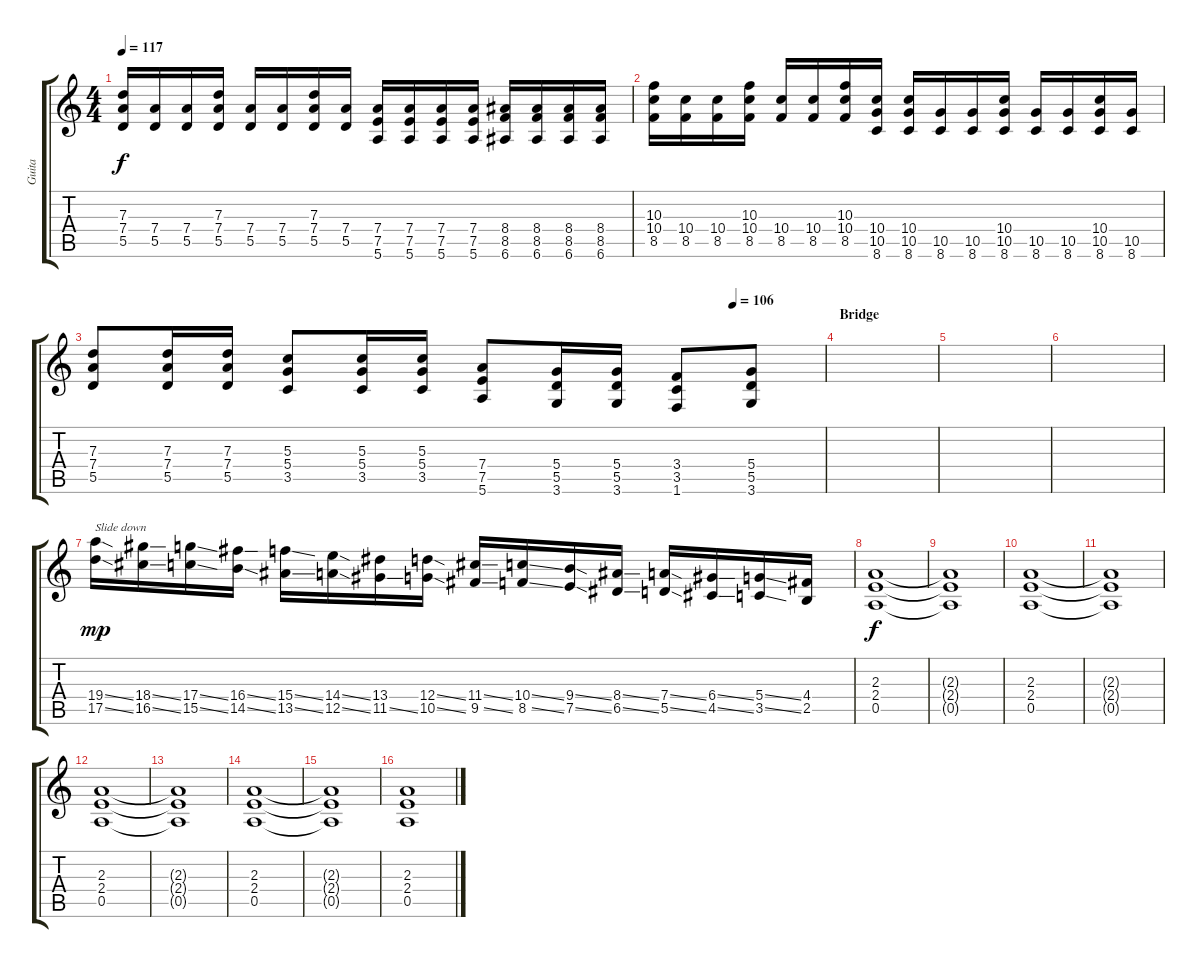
\track ("Guita" "Guita") {instrument distortionguitar}
\staff {score tabs}
\tuning (E4 B3 G3 D3 A2 E2) {hide}
\ts (4 4)
\tempo 117
\clef g2
\ks c
(7.3 7.4 5.5).16{dy f} (7.4 5.5).16 (7.4 5.5).16 (7.3 7.4 5.5).16 (7.4 5.5).16 (7.4 5.5).16 (7.3 7.4 5.5).16 (7.4 5.5).16 (7.4 7.5 5.6).16 (7.4 7.5 5.6).16 (7.4 7.5 5.6).16 (7.4 7.5 5.6).16 (8.4 8.5 6.6).16 (8.4 8.5 6.6).16 (8.4 8.5 6.6).16 (8.4 8.5 6.6).16 |
(10.3 10.4 8.5).16 (10.4 8.5).16 (10.4 8.5).16 (10.3 10.4 8.5).16 (10.4 8.5).16 (10.4 8.5).16 (10.3 10.4 8.5).16 (10.4 10.5 8.6).16 (10.4 10.5 8.6).16 (10.5 8.6).16 (10.5 8.6).16 (10.4 10.5 8.6).16 (10.5 8.6).16 (10.5 8.6).16 (10.4 10.5 8.6).16 (10.5 8.6).16 |
\tempo (106 0.875)
(7.3 7.4 5.5).8 (7.3 7.4 5.5).16 (7.3 7.4 5.5).16 (5.3 5.4 3.5).8 (5.3 5.4 3.5).16 (5.3 5.4 3.5).16 (7.4 7.5 5.6).8 (5.4 5.5 3.6).16 (5.4 5.5 3.6).16 (3.4 3.5 1.6).8 (5.4 5.5 3.6).8 |
\section ("" "Bridge")
|
|
|
(19.4{ss} 17.5{ss}).16{txt "Slide down" dy mp} (18.4{ss} 16.5{ss}).16 (17.4{ss} 15.5{ss}).16 (16.4{ss} 14.5{ss}).16 (15.4{ss} 13.5{ss}).16 (14.4{ss} 12.5{ss}).16 (13.4 11.5{ss}).16 (12.4{ss} 10.5{ss}).16 (11.4{ss} 9.5{ss}).16 (10.4{ss} 8.5{ss}).16 (9.4{ss} 7.5{ss}).16 (8.4{ss} 6.5{ss}).16 (7.4{ss} 5.5{ss}).16 (6.4{ss} 4.5{ss}).16 (5.4{ss} 3.5{ss}).16 (4.4 2.5).16 |
(2.3 2.4 0.5).1{dy f} |
(2.3{t} 2.4{t} 0.5{t}).1 |
(2.3 2.4 0.5).1 |
(2.3{t} 2.4{t} 0.5{t}).1 |
(2.3 2.4 0.5).1 |
(2.3{t} 2.4{t} 0.5{t}).1 |
(2.3 2.4 0.5).1 |
(2.3{t} 2.4{t} 0.5{t}).1 |
(2.3 2.4 0.5).1
